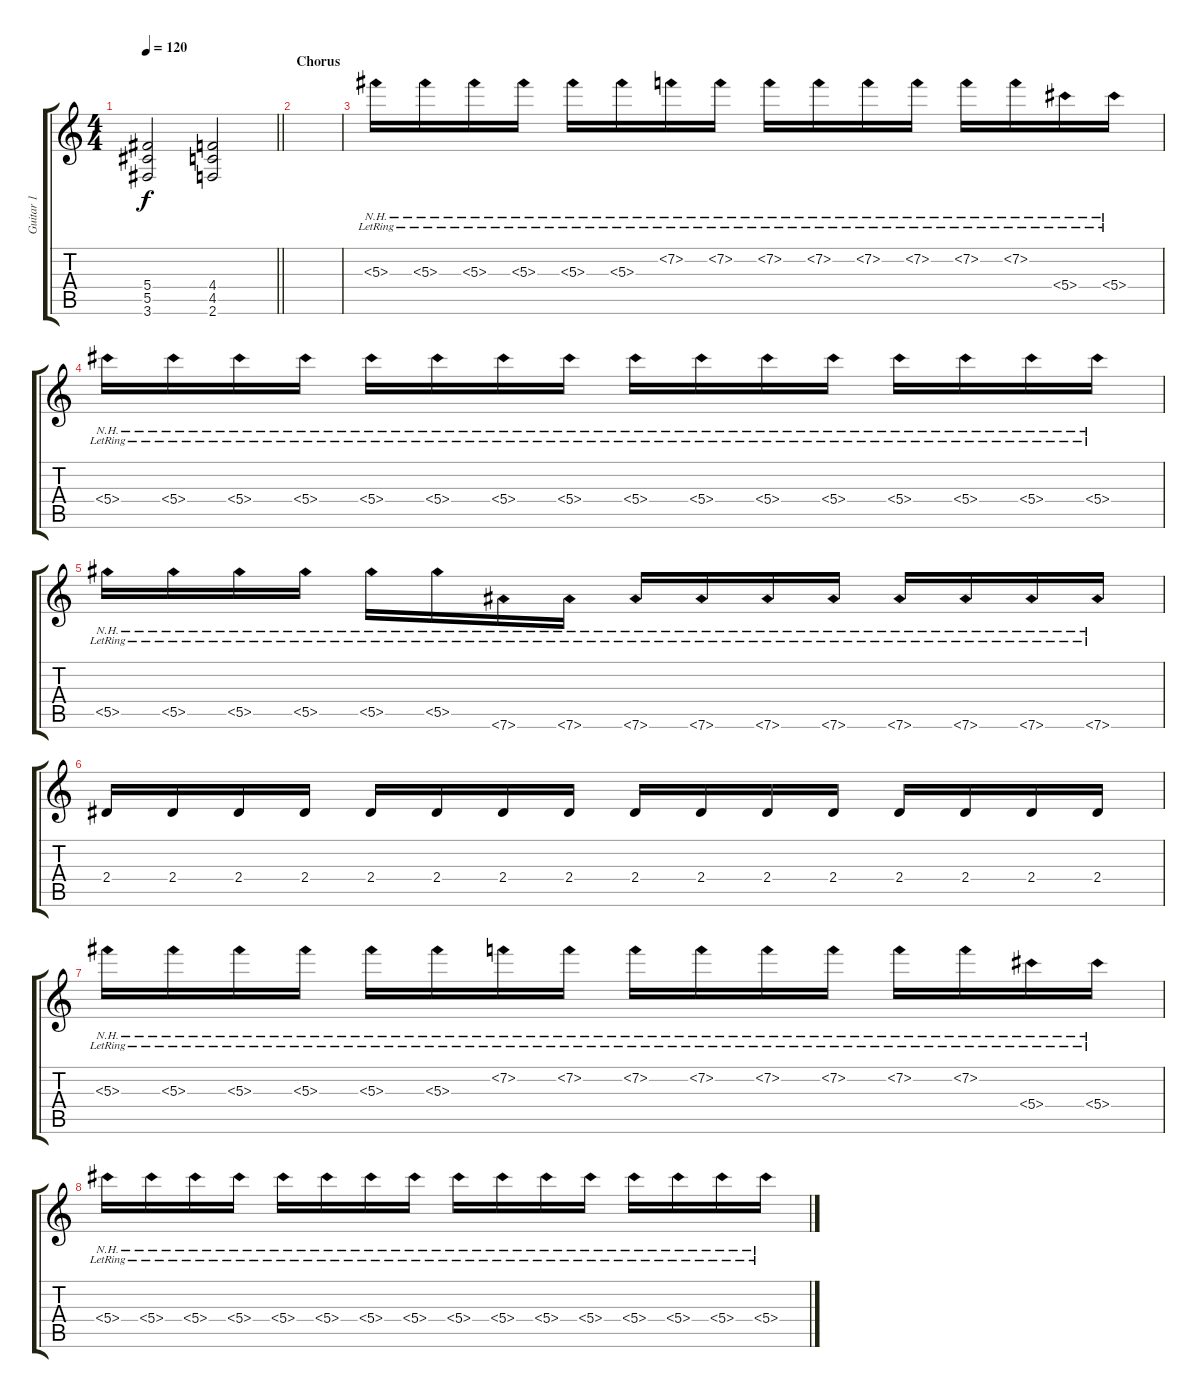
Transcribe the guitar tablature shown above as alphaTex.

\track ("Guitar 1" "Guitar 1") {instrument overdrivenguitar}
\staff {score tabs}
\tuning (Eb4 Bb3 Gb3 Db3 Ab2 Eb2) {hide}
\ts (4 4)
\tempo 120
\clef g2
\barLineRight lightlight
\ks c
(5.4{t} 5.5{t} 3.6{t}).2{dy f} (4.4 4.5 2.6).2 |
\section ("" "Chorus")
|
5.3{nh lr}.16 5.3{nh lr}.16 5.3{nh lr}.16 5.3{nh lr}.16 5.3{nh lr}.16 5.3{nh lr}.16 7.2{nh lr}.16 7.2{nh lr}.16 7.2{nh lr}.16 7.2{nh lr}.16 7.2{nh lr}.16 7.2{nh lr}.16 7.2{nh lr}.16 7.2{nh lr}.16 5.4{nh lr}.16 5.4{nh lr}.16 |
5.4{nh lr}.16 5.4{nh lr}.16 5.4{nh lr}.16 5.4{nh lr}.16 5.4{nh lr}.16 5.4{nh lr}.16 5.4{nh lr}.16 5.4{nh lr}.16 5.4{nh lr}.16 5.4{nh lr}.16 5.4{nh lr}.16 5.4{nh lr}.16 5.4{nh lr}.16 5.4{nh lr}.16 5.4{nh lr}.16 5.4{nh lr}.16 |
5.5{nh lr}.16 5.5{nh lr}.16 5.5{nh lr}.16 5.5{nh lr}.16 5.5{nh lr}.16 5.5{nh lr}.16 7.6{nh lr}.16 7.6{nh lr}.16 7.6{nh lr}.16 7.6{nh lr}.16 7.6{nh lr}.16 7.6{nh lr}.16 7.6{nh lr}.16 7.6{nh lr}.16 7.6{nh lr}.16 7.6{nh lr}.16 |
2.4.16 2.4.16 2.4.16 2.4.16 2.4.16 2.4.16 2.4.16 2.4.16 2.4.16 2.4.16 2.4.16 2.4.16 2.4.16 2.4.16 2.4.16 2.4.16 |
5.3{nh lr}.16 5.3{nh lr}.16 5.3{nh lr}.16 5.3{nh lr}.16 5.3{nh lr}.16 5.3{nh lr}.16 7.2{nh lr}.16 7.2{nh lr}.16 7.2{nh lr}.16 7.2{nh lr}.16 7.2{nh lr}.16 7.2{nh lr}.16 7.2{nh lr}.16 7.2{nh lr}.16 5.4{nh lr}.16 5.4{nh lr}.16 |
5.4{nh lr}.16 5.4{nh lr}.16 5.4{nh lr}.16 5.4{nh lr}.16 5.4{nh lr}.16 5.4{nh lr}.16 5.4{nh lr}.16 5.4{nh lr}.16 5.4{nh lr}.16 5.4{nh lr}.16 5.4{nh lr}.16 5.4{nh lr}.16 5.4{nh lr}.16 5.4{nh lr}.16 5.4{nh lr}.16 5.4{nh lr}.16
